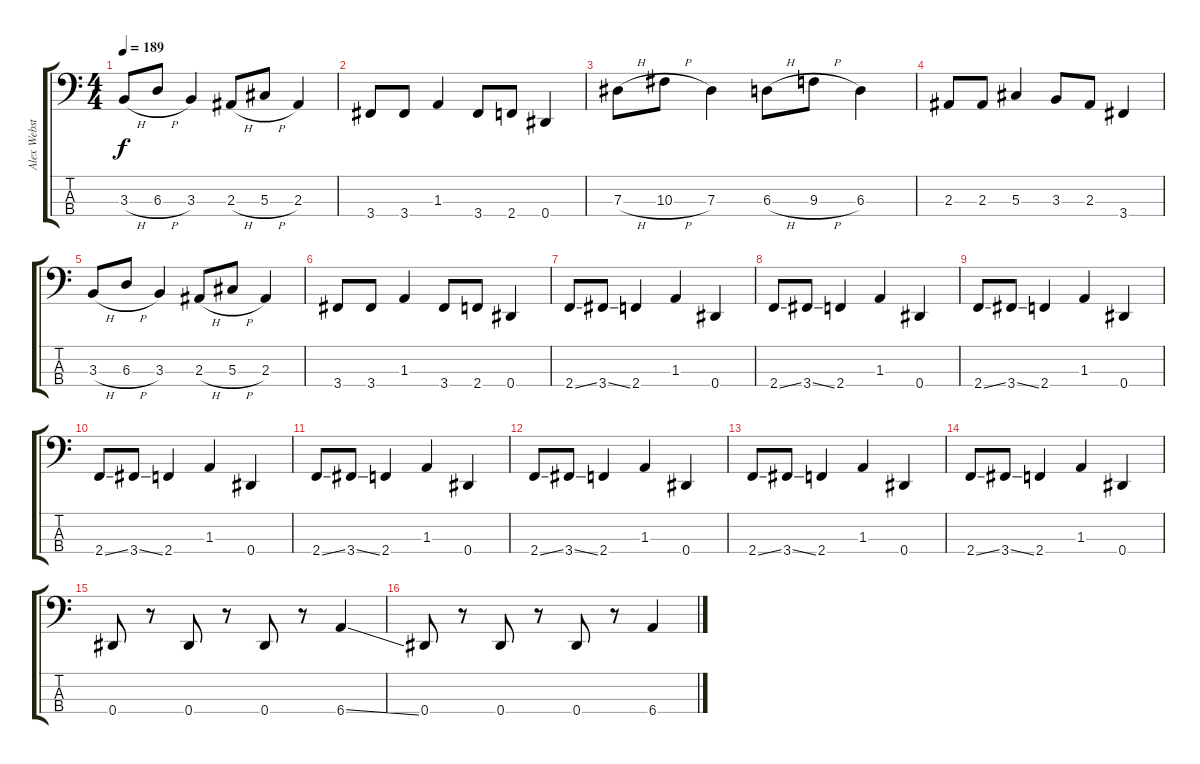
\track ("Alex Webster" "Alex Webst") {instrument electricbassfinger}
\staff {score tabs}
\tuning (Gb2 Db2 Ab1 Eb1) {hide}
\ts (4 4)
\tempo 189
\clef f4
\ks c
3.3{h}.8{dy f} 6.3{h}.8 3.3.4 2.3{h}.8 5.3{h}.8 2.3.4 |
3.4.8 3.4.8 1.3.4 3.4.8 2.4.8 0.4.4 |
7.3{h}.8 10.3{h}.8 7.3.4 6.3{h}.8 9.3{h}.8 6.3.4 |
2.3.8 2.3.8 5.3.4 3.3.8 2.3.8 3.4.4 |
3.3{h}.8 6.3{h}.8 3.3.4 2.3{h}.8 5.3{h}.8 2.3.4 |
3.4.8 3.4.8 1.3.4 3.4.8 2.4.8 0.4.4 |
2.4{ss}.8 3.4{ss}.8 2.4.4 1.3.4 0.4.4 |
2.4{ss}.8 3.4{ss}.8 2.4.4 1.3.4 0.4.4 |
2.4{ss}.8 3.4{ss}.8 2.4.4 1.3.4 0.4.4 |
2.4{ss}.8 3.4{ss}.8 2.4.4 1.3.4 0.4.4 |
2.4{ss}.8 3.4{ss}.8 2.4.4 1.3.4 0.4.4 |
2.4{ss}.8 3.4{ss}.8 2.4.4 1.3.4 0.4.4 |
2.4{ss}.8 3.4{ss}.8 2.4.4 1.3.4 0.4.4 |
2.4{ss}.8 3.4{ss}.8 2.4.4 1.3.4 0.4.4 |
0.4.8 r.8 0.4.8 r.8 0.4.8 r.8 6.4{ss}.4 |
0.4.8 r.8 0.4.8 r.8 0.4.8 r.8 6.4{ss}.4
